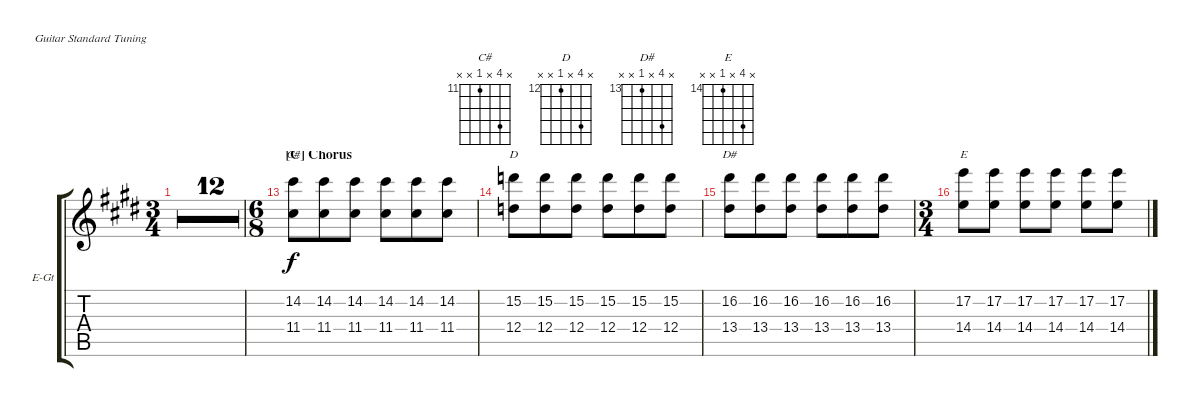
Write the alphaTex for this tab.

\defaultSystemsLayout 4
\bracketExtendMode groupsimilarinstruments
\firstSystemTrackNameOrientation horizontal
\otherSystemsTrackNameOrientation horizontal
\track ("Josh Homme (Gtr 1)" "E-Gt") {multiBarRest instrument distortionguitar}
\staff {score tabs}
\tuning (E4 B3 G3 D3 A2 E2)
\chord ("C#" x 14 x 11 x x) {firstfret 11}
\chord ("D" x 15 x 12 x x) {firstfret 12}
\chord ("D#" x 16 x 13 x x) {firstfret 13}
\chord ("E" x 17 x 14 x x) {firstfret 14}
\ts (3 4)
\tempo 162
\clef g2
\ks e
r.2{d dy f} |
r.2{d} |
r.2{d} |
r.2{d} |
r.2{d} |
r.2{d} |
r.2{d} |
r.2{d} |
r.2{d} |
r.2{d} |
r.2{d} |
r.2{d} |
\ts (6 8)
\section ("C" "Chorus")
(11.4 14.2).8{ch "C#"} (11.4 14.2).8 (11.4 14.2).8 (11.4 14.2).8 (11.4 14.2).8 (11.4 14.2).8 |
(12.4 15.2).8{ch "D"} (12.4 15.2).8 (12.4 15.2).8 (12.4 15.2).8 (12.4 15.2).8 (12.4 15.2).8 |
(13.4 16.2).8{ch "D#"} (13.4 16.2).8 (13.4 16.2).8 (13.4 16.2).8 (13.4 16.2).8 (13.4 16.2).8 |
\ts (3 4)
(14.4 17.2).8{ch "E"} (14.4 17.2).8 (14.4 17.2).8 (14.4 17.2).8 (14.4 17.2).8 (14.4 17.2).8
